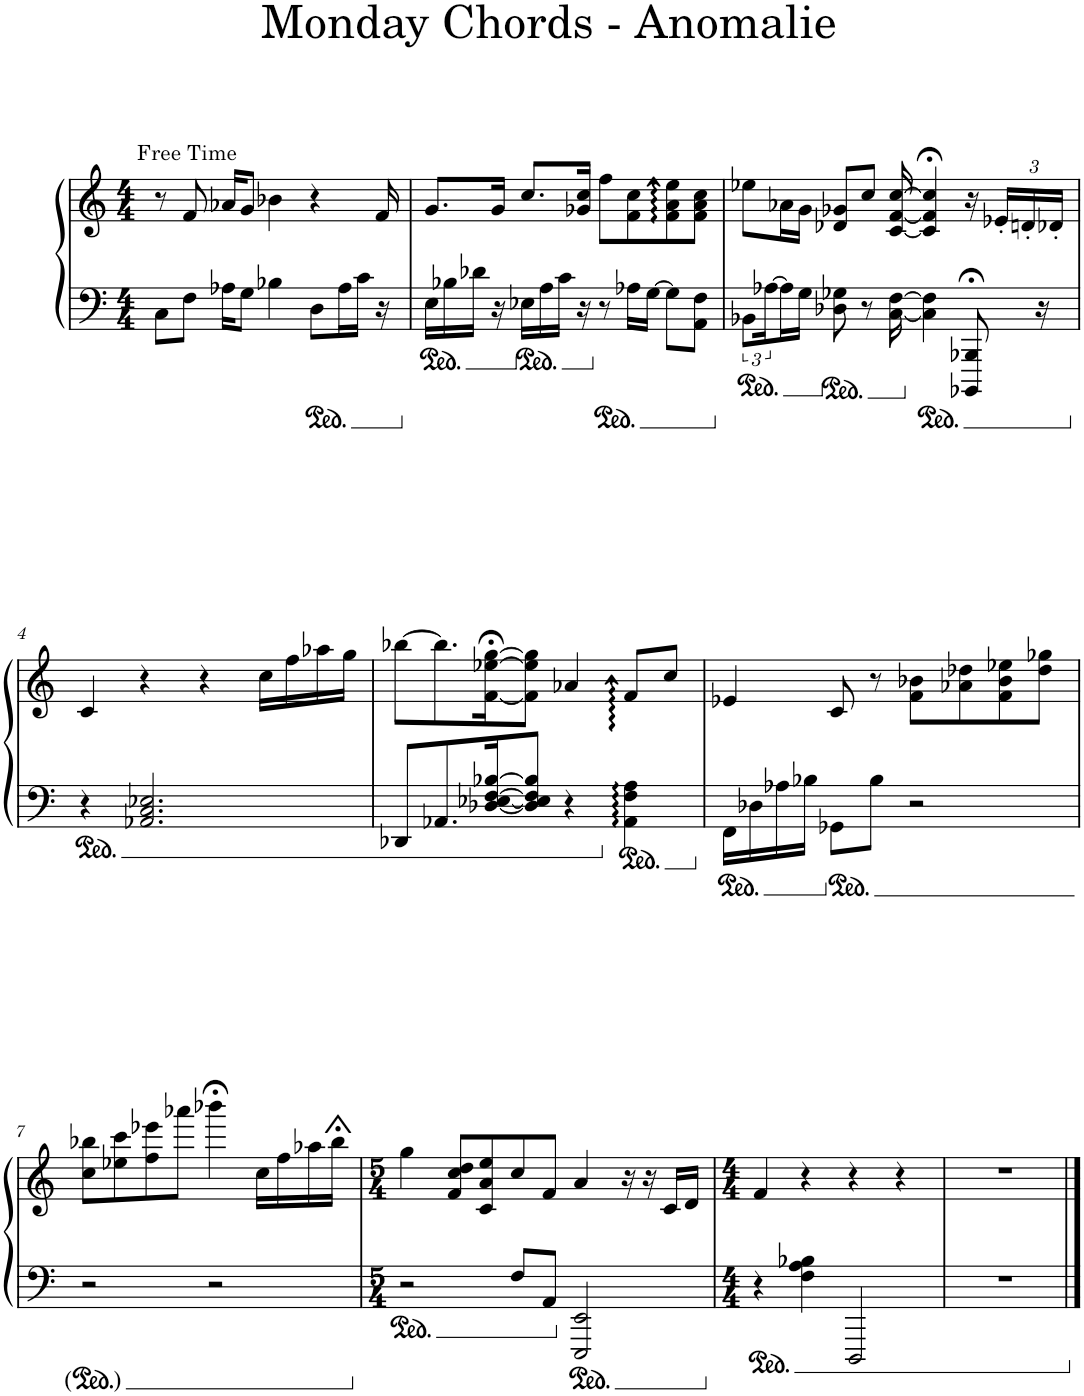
**kern	**kern
*part1	*part1
*staff2	*staff1
*I"Piano	*
*I'Pno.	*
*clefF4	*clefG2
*k[]	*k[]
*M4/4	*M4/4
=1	=1
!	!LO:TX:a:t=Free Time
8C\L	8r
8F\J	8f/
16A-X\KL	16a-X/KL
8G\J	8g/J
4B-X\	4b-X\
8D\L	4r
16A-\L	.
16c\JJ	.
16r	16f/
=2	=2
16E\LL	8.g/L
16B-X\	.
16d-X\JJ	.
16r	16g/Jk
16E-X\LL	8.cc/L
16A\	.
16c\JJ	.
16r	16g-X/ 16cc/Jk
8r	8ff\L
16A-X\LL	8f\ 8cc\
[16G\JJ	.
8G\L]	8f\:: 8a\:: 8ee\::
8AA\ 8F\J	8f\ 8a\ 8cc\J
=3	=3
12BB-X\L	8ee-X\L
[24A-X\L	.
16A-\]	16a-X\L
16G\JJ	16g\JJ
8D-X\ 8G-X\	8d-X/ 8g-X/L
8r	8cc/J
[16C\ [16F\	[16c/ [16f/ [16cc/
4C\] 4F\]	4c/];< 4f/];< 4cc/];<
8BBBB-X/;< 8BBB-X/;<	16r
*	*Xbrackettup
.	24e-X'/LL
.	24dn'/
16r	.
.	24d-X'/JJ
!!LO:LB:g=z
=4	=4
4r	4c/
2.AA-X/ 2.C/ 2.E-X/	4r
.	4r
.	16cc\LL
.	16ff\
.	16aa-X\
.	16gg\JJ
=5	=5
8DD-X/L	[8bb-X\L
8.AA-X/	8.bb-\]
[16D-X/ [16E-X/ [16F/ [16B-X/K	[16f\;< [16ee-X\;< [16gg\;<K
8D-/] 8E-/] 8F/] 8B-/]J	8f\] 8ee-\] 8gg\]J
4r	4a-X/
4AA-\: 4F\: 4A\:	8f::/L
.	8cc/J
=6	=6
16FF\LL	4e-X/
16D-X\	.
16A-X\	.
16B-X\JJ	.
8GG-X\L	8c/
8B-\J	8r
2r	8f\ 8b-X\L
.	8a-X\ 8dd-X\
.	8f\ 8b-\ 8ee-X\
.	8dd-\ 8gg-X\J
!!LO:LB:g=z
=7	=7
2r	8cc\ 8bb-X\L
.	8ee-X\ 8ccc\
.	8ff\ 8eee-X\
.	8aaa-X\J
2r	4bbb-X;<\
.	16cc\LL
.	16ff\
.	16aa-X\
.	16bb-;<\JJ
=8	=8
*M5/4	*M5/4
2r	4gg\
.	8f/ 8cc/ 8dd/L
.	8c/ 8a/ 8ee/
8F/L	8cc/
8AA/J	8f/J
2EEE/ 2EE/	4a/
.	16r
.	16r
.	16c/LL
.	16d/JJ
=9	=9
*M4/4	*M4/4
4r	4f/
4F\ 4A\ 4B-X\	4r
2DDD/	4r
.	4r
=10	=10
1r	1r
==	==
*-	*-
